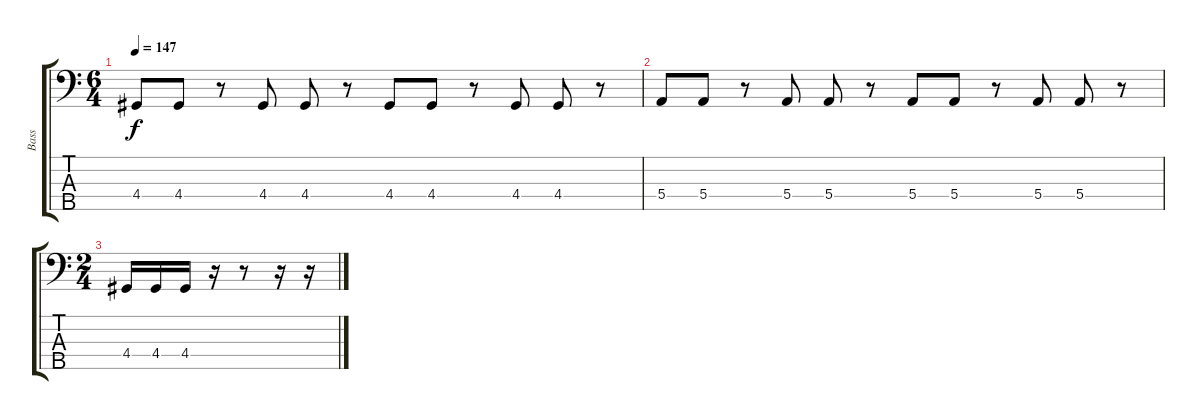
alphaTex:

\track ("Bass" "Bass") {instrument electricbassfinger}
\staff {score tabs}
\tuning (G2 D2 A1 E1 B0) {hide}
\ts (6 4)
\tempo 147
\clef f4
\ks c
4.4.8{dy f} 4.4.8 r.8 4.4.8 4.4.8 r.8 4.4.8 4.4.8 r.8 4.4.8 4.4.8 r.8 |
5.4.8 5.4.8 r.8 5.4.8 5.4.8 r.8 5.4.8 5.4.8 r.8 5.4.8 5.4.8 r.8 |
\ts (2 4)
4.4.16 4.4.16 4.4.16 r.16 r.8 r.16 r.16
